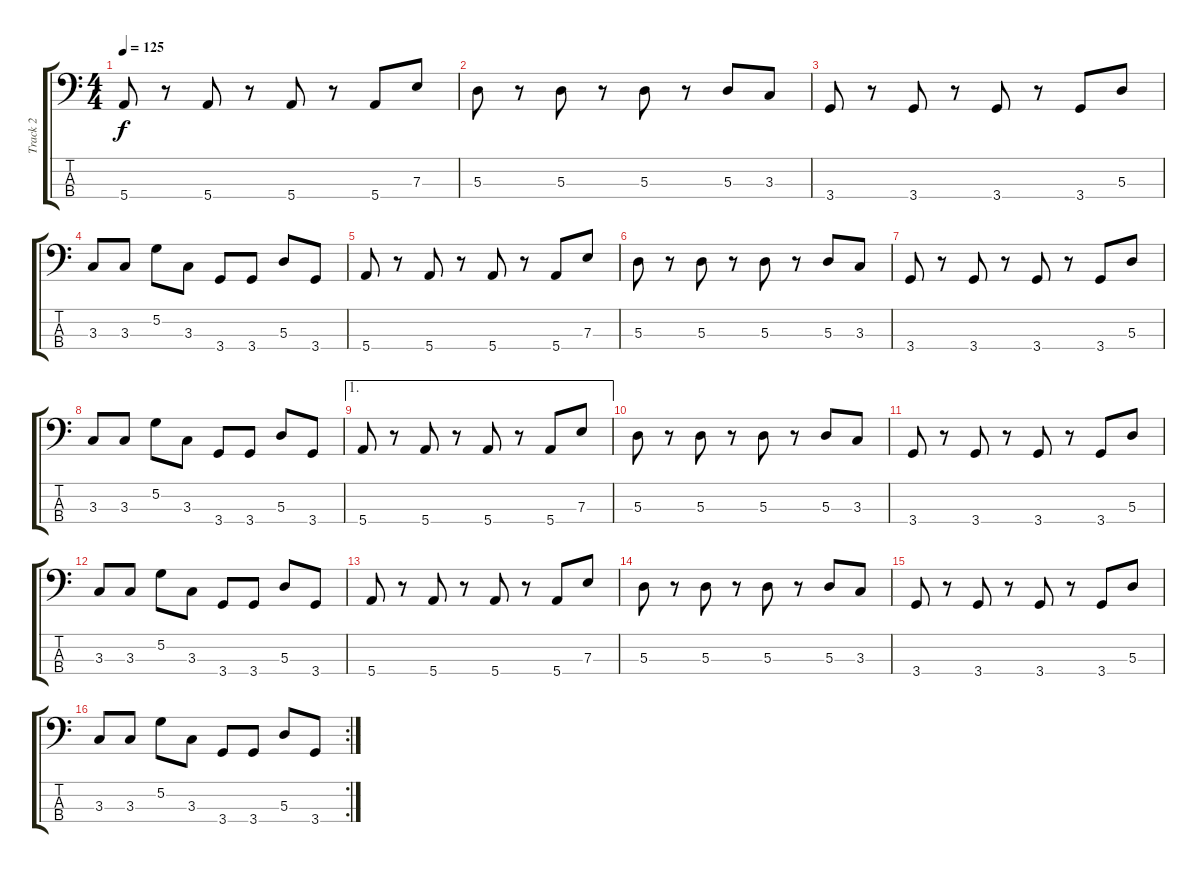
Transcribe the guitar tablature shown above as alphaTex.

\track ("Track 2" "Track 2") {instrument electricbassfinger}
\staff {score tabs}
\tuning (G2 D2 A1 E1) {hide}
\ts (4 4)
\tempo 125
\clef f4
\ks c
5.4.8{dy f} r.8 5.4.8 r.8 5.4.8 r.8 5.4.8 7.3.8 |
5.3.8 r.8 5.3.8 r.8 5.3.8 r.8 5.3.8 3.3.8 |
3.4.8 r.8 3.4.8 r.8 3.4.8 r.8 3.4.8 5.3.8 |
3.3.8 3.3.8 5.2.8 3.3.8 3.4.8 3.4.8 5.3.8 3.4.8 |
5.4.8 r.8 5.4.8 r.8 5.4.8 r.8 5.4.8 7.3.8 |
5.3.8 r.8 5.3.8 r.8 5.3.8 r.8 5.3.8 3.3.8 |
3.4.8 r.8 3.4.8 r.8 3.4.8 r.8 3.4.8 5.3.8 |
3.3.8 3.3.8 5.2.8 3.3.8 3.4.8 3.4.8 5.3.8 3.4.8 |
\ae 1
5.4.8 r.8 5.4.8 r.8 5.4.8 r.8 5.4.8 7.3.8 |
5.3.8 r.8 5.3.8 r.8 5.3.8 r.8 5.3.8 3.3.8 |
3.4.8 r.8 3.4.8 r.8 3.4.8 r.8 3.4.8 5.3.8 |
3.3.8 3.3.8 5.2.8 3.3.8 3.4.8 3.4.8 5.3.8 3.4.8 |
5.4.8 r.8 5.4.8 r.8 5.4.8 r.8 5.4.8 7.3.8 |
5.3.8 r.8 5.3.8 r.8 5.3.8 r.8 5.3.8 3.3.8 |
3.4.8 r.8 3.4.8 r.8 3.4.8 r.8 3.4.8 5.3.8 |
\rc 2
3.3.8 3.3.8 5.2.8 3.3.8 3.4.8 3.4.8 5.3.8 3.4.8
